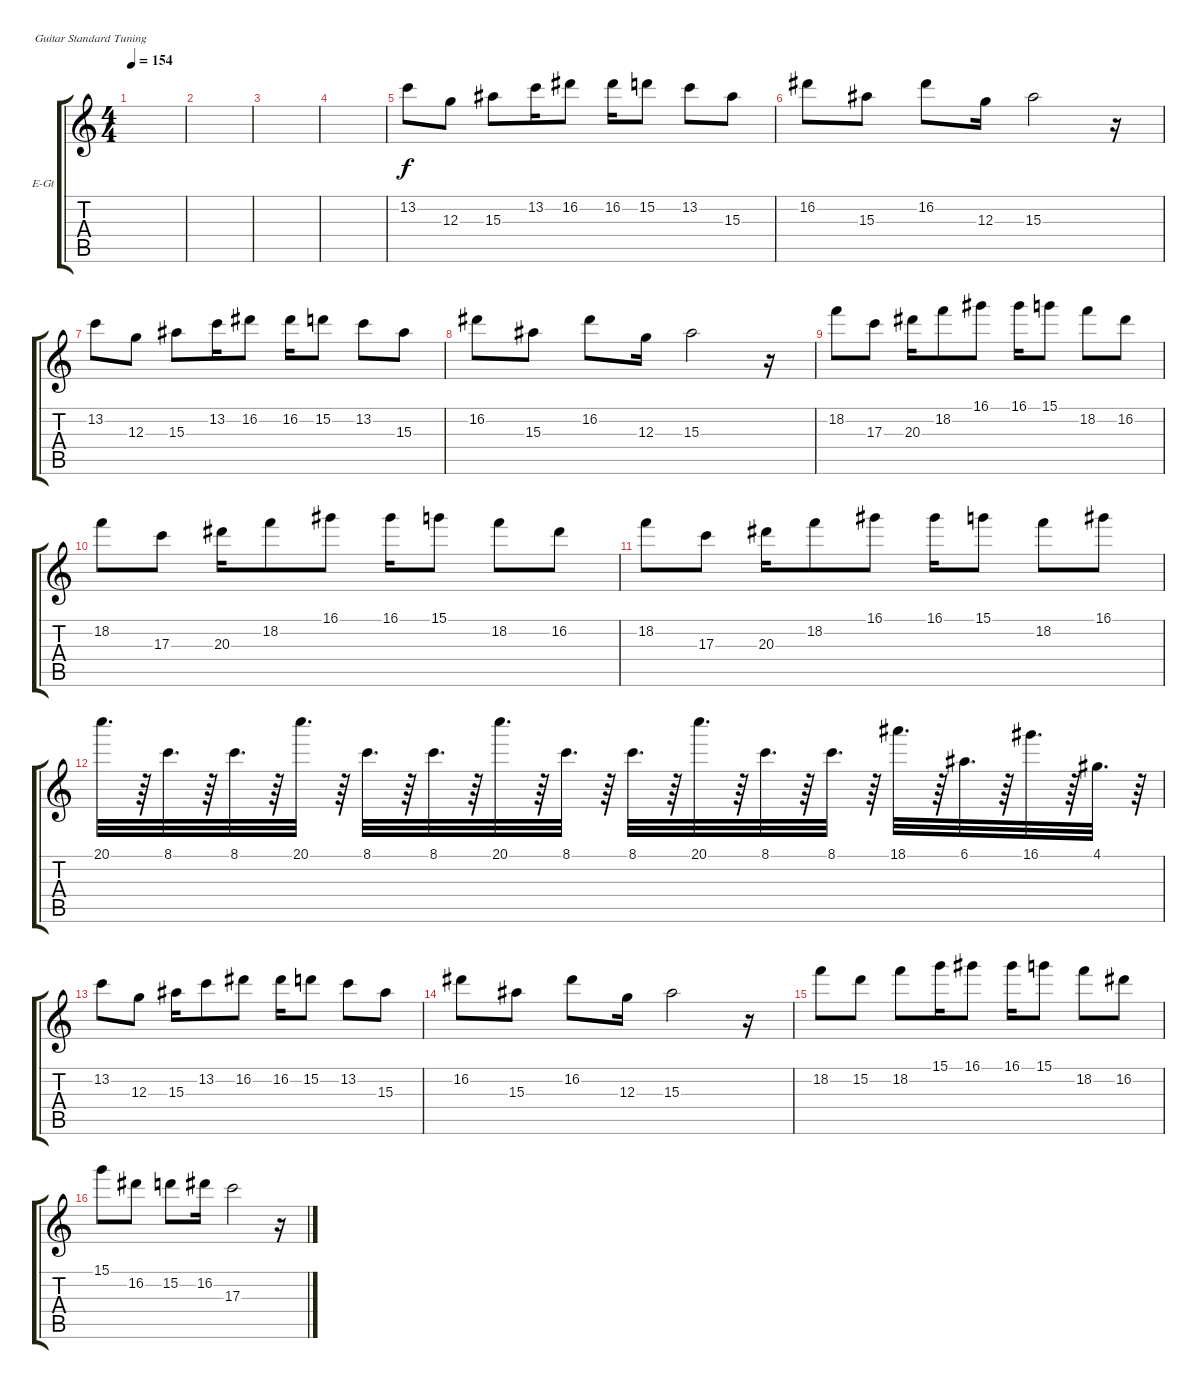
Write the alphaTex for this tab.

\bracketExtendMode groupsimilarinstruments
\firstSystemTrackNameOrientation horizontal
\otherSystemsTrackNameOrientation horizontal
\track ("Lead" "E-Gt") {instrument distortionguitar}
\staff {score tabs}
\tuning (E4 B3 G3 D3 A2 E2)
\ts (4 4)
\tempo 154
\clef g2
\ks c
|
|
|
|
13.2.8{dy f} 12.3.8 15.3.8 13.2.16 16.2.8 16.2.16 15.2.8 13.2.8 15.3.8 |
16.2.8 15.3.8 16.2.8 12.3.16 15.3.2 r.16 |
13.2.8 12.3.8 15.3.8 13.2.16 16.2.8 16.2.16 15.2.8 13.2.8 15.3.8 |
16.2.8 15.3.8 16.2.8 12.3.16 15.3.2 r.16 |
18.2.8 17.3.8 20.3.16 18.2.8 16.1.8 16.1.16 15.1.8 18.2.8 16.2.8 |
18.2.8 17.3.8 20.3.16 18.2.8 16.1.8 16.1.16 15.1.8 18.2.8 16.2.8 |
18.2.8 17.3.8 20.3.16 18.2.8 16.1.8 16.1.16 15.1.8 18.2.8 16.1.8 |
20.1.32{d} r.64 8.1.32{d} r.64 8.1.32{d} r.64 20.1.32{d} r.64 8.1.32{d} r.64 8.1.32{d} r.64 20.1.32{d} r.64 8.1.32{d} r.64 8.1.32{d} r.64 20.1.32{d} r.64 8.1.32{d} r.64 8.1.32{d} r.64 18.1.32{d} r.64 6.1.32{d} r.64 16.1.32{d} r.64 4.1.32{d} r.64 |
13.2.8 12.3.8 15.3.16 13.2.8 16.2.8 16.2.16 15.2.8 13.2.8 15.3.8 |
16.2.8 15.3.8 16.2.8 12.3.16 15.3.2 r.16 |
18.2.8 15.2.8 18.2.8 15.1.16 16.1.8 16.1.16 15.1.8 18.2.8 16.2.8 |
15.1.8 16.2.8 15.2.8 16.2.16 17.3.2 r.16
